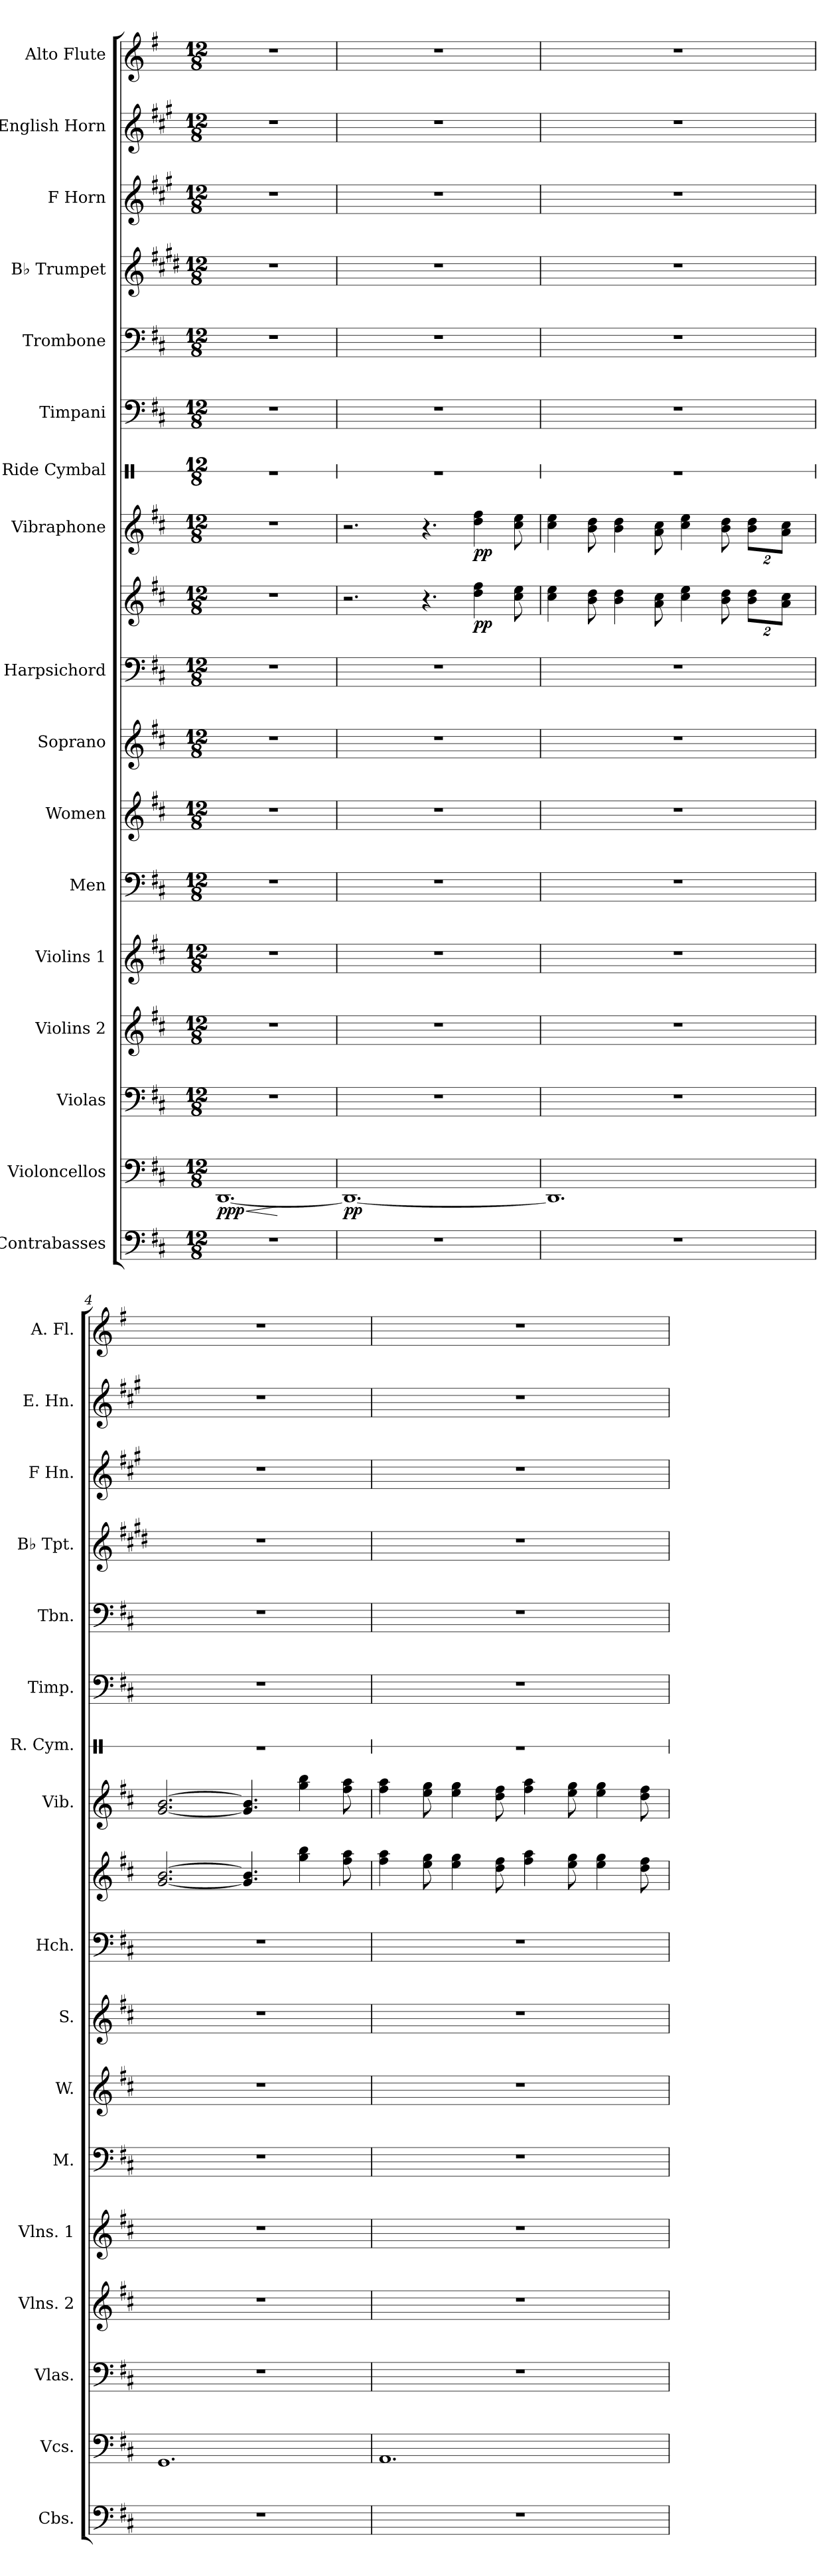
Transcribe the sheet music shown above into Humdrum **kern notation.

**kern	**kern	**dynam	**kern	**kern	**kern	**kern	**kern	**kern	**kern	**kern	**dynam	**kern	**dynam	**kern	**kern	**kern	**kern	**kern	**kern	**kern
*part17	*part16	*part16	*part15	*part14	*part13	*part12	*part11	*part10	*part9	*part9	*part9	*part8	*part8	*part7	*part6	*part5	*part4	*part3	*part2	*part1
*staff18	*staff17	*staff17	*staff16	*staff15	*staff14	*staff13	*staff12	*staff11	*staff10	*staff9	*staff9/10	*staff8	*staff8	*staff7	*staff6	*staff5	*staff4	*staff3	*staff2	*staff1
*I"Contrabasses	*I"Violoncellos	*	*I"Violas	*I"Violins 2	*I"Violins 1	*I"Men	*I"Women	*I"Soprano	*I"Harpsichord	*	*	*I"Vibraphone	*	*I"Ride Cymbal	*I"Timpani	*I"Trombone	*I"B♭ Trumpet	*I"F Horn	*I"English Horn	*I"Alto Flute
*I'Cbs.	*I'Vcs.	*	*I'Vlas.	*I'Vlns. 2	*I'Vlns. 1	*I'M.	*I'W.	*I'S.	*I'Hch.	*	*	*I'Vib.	*	*I'R. Cym.	*I'Timp.	*I'Tbn.	*I'B♭ Tpt.	*I'F Hn.	*I'E. Hn.	*I'A. Fl.
*	*	*	*	*	*	*	*	*	*	*	*	*	*	*stria1	*	*	*	*	*	*
*clefF4	*clefF4	*	*clefF4	*clefG2	*clefG2	*clefF4	*clefG2	*clefG2	*clefF4	*clefG2	*	*clefG2	*	*clefX	*clefF4	*clefF4	*clefG2	*clefG2	*clefG2	*clefG2
*ITrd7c12	*	*	*	*	*	*	*	*	*	*	*	*	*	*	*	*	*ITrd1c2	*ITrd4c7	*ITrd4c7	*ITrd3c5
*k[f#c#]	*k[f#c#]	*	*k[f#c#]	*k[f#c#]	*k[f#c#]	*k[f#c#]	*k[f#c#]	*k[f#c#]	*k[f#c#]	*k[f#c#]	*	*k[f#c#]	*	*k[]	*k[f#c#]	*k[f#c#]	*k[f#c#]	*k[f#c#]	*k[f#c#]	*k[f#c#]
*M12/8	*M12/8	*	*M12/8	*M12/8	*M12/8	*M12/8	*M12/8	*M12/8	*M12/8	*M12/8	*	*M12/8	*	*M12/8	*M12/8	*M12/8	*M12/8	*M12/8	*M12/8	*M12/8
*MM68	*MM68	*	*MM68	*MM68	*MM68	*MM68	*MM68	*MM68	*MM68	*MM68	*	*MM68	*	*MM68	*MM68	*MM68	*MM68	*MM68	*MM68	*MM68
=1	=1	=1	=1	=1	=1	=1	=1	=1	=1	=1	=1	=1	=1	=1	=1	=1	=1	=1	=1	=1
!	!	!LO:HP:b	!	!	!	!	!	!	!	!	!	!	!	!	!	!	!	!	!	!
!	!	!LO:DY:n=1:b	!	!	!	!	!	!	!	!	!	!	!	!	!	!	!	!	!	!
1.r	[1.DD	< ppp	1.r	1.r	1.r	1.r	1.r	1.r	1.r	1.r	.	1.r	.	1.r	1.r	1.r	1.r	1.r	1.r	1.r
.	.	[	.	.	.	.	.	.	.	.	.	.	.	.	.	.	.	.	.	.
=2	=2	=2	=2	=2	=2	=2	=2	=2	=2	=2	=2	=2	=2	=2	=2	=2	=2	=2	=2	=2
!	!	!LO:DY:b	!	!	!	!	!	!	!	!	!	!	!	!	!	!	!	!	!	!
1.r	1.DD_	pp	1.r	1.r	1.r	1.r	1.r	1.r	1.r	2.r	.	2.r	.	1.r	1.r	1.r	1.r	1.r	1.r	1.r
.	.	.	.	.	.	.	.	.	.	4.r	.	4.r	.	.	.	.	.	.	.	.
!	!	!	!	!	!	!	!	!	!	!	!LO:DY:b	!	!LO:DY:b	!	!	!	!	!	!	!
.	.	.	.	.	.	.	.	.	.	4dd\ 4ff#\	pp	4dd\ 4ff#\	pp	.	.	.	.	.	.	.
.	.	.	.	.	.	.	.	.	.	8cc#\ 8ee\	.	8cc#\ 8ee\	.	.	.	.	.	.	.	.
=3	=3	=3	=3	=3	=3	=3	=3	=3	=3	=3	=3	=3	=3	=3	=3	=3	=3	=3	=3	=3
1.r	1.DD]	.	1.r	1.r	1.r	1.r	1.r	1.r	1.r	4cc#\ 4ee\	.	4cc#\ 4ee\	.	1.r	1.r	1.r	1.r	1.r	1.r	1.r
.	.	.	.	.	.	.	.	.	.	8b\ 8dd\	.	8b\ 8dd\	.	.	.	.	.	.	.	.
.	.	.	.	.	.	.	.	.	.	4b\ 4dd\	.	4b\ 4dd\	.	.	.	.	.	.	.	.
.	.	.	.	.	.	.	.	.	.	8a\ 8cc#\	.	8a\ 8cc#\	.	.	.	.	.	.	.	.
.	.	.	.	.	.	.	.	.	.	4cc#\ 4ee\	.	4cc#\ 4ee\	.	.	.	.	.	.	.	.
.	.	.	.	.	.	.	.	.	.	8b\ 8dd\	.	8b\ 8dd\	.	.	.	.	.	.	.	.
*	*	*	*	*	*	*	*	*	*	*Xbrackettup	*	*Xbrackettup	*	*	*	*	*	*	*	*
.	.	.	.	.	.	.	.	.	.	16%3b\ 16%3dd\L	.	16%3b\ 16%3dd\L	.	.	.	.	.	.	.	.
.	.	.	.	.	.	.	.	.	.	16%3a\ 16%3cc#\J	.	16%3a\ 16%3cc#\J	.	.	.	.	.	.	.	.
=4	=4	=4	=4	=4	=4	=4	=4	=4	=4	=4	=4	=4	=4	=4	=4	=4	=4	=4	=4	=4
1.r	1.GG	.	1.r	1.r	1.r	1.r	1.r	1.r	1.r	[2.g/ [2.b/	.	[2.g/ [2.b/	.	1.r	1.r	1.r	1.r	1.r	1.r	1.r
.	.	.	.	.	.	.	.	.	.	4.g/] 4.b/]	.	4.g/] 4.b/]	.	.	.	.	.	.	.	.
.	.	.	.	.	.	.	.	.	.	4gg\ 4bb\	.	4gg\ 4bb\	.	.	.	.	.	.	.	.
.	.	.	.	.	.	.	.	.	.	8ff#\ 8aa\	.	8ff#\ 8aa\	.	.	.	.	.	.	.	.
=5	=5	=5	=5	=5	=5	=5	=5	=5	=5	=5	=5	=5	=5	=5	=5	=5	=5	=5	=5	=5
1.r	1.AA	.	1.r	1.r	1.r	1.r	1.r	1.r	1.r	4ff#\ 4aa\	.	4ff#\ 4aa\	.	1.r	1.r	1.r	1.r	1.r	1.r	1.r
.	.	.	.	.	.	.	.	.	.	8ee\ 8gg\	.	8ee\ 8gg\	.	.	.	.	.	.	.	.
.	.	.	.	.	.	.	.	.	.	4ee\ 4gg\	.	4ee\ 4gg\	.	.	.	.	.	.	.	.
.	.	.	.	.	.	.	.	.	.	8dd\ 8ff#\	.	8dd\ 8ff#\	.	.	.	.	.	.	.	.
.	.	.	.	.	.	.	.	.	.	4ff#\ 4aa\	.	4ff#\ 4aa\	.	.	.	.	.	.	.	.
.	.	.	.	.	.	.	.	.	.	8ee\ 8gg\	.	8ee\ 8gg\	.	.	.	.	.	.	.	.
.	.	.	.	.	.	.	.	.	.	4ee\ 4gg\	.	4ee\ 4gg\	.	.	.	.	.	.	.	.
.	.	.	.	.	.	.	.	.	.	8dd\ 8ff#\	.	8dd\ 8ff#\	.	.	.	.	.	.	.	.
=	=	=	=	=	=	=	=	=	=	=	=	=	=	=	=	=	=	=	=	=
*-	*-	*-	*-	*-	*-	*-	*-	*-	*-	*-	*-	*-	*-	*-	*-	*-	*-	*-	*-	*-
